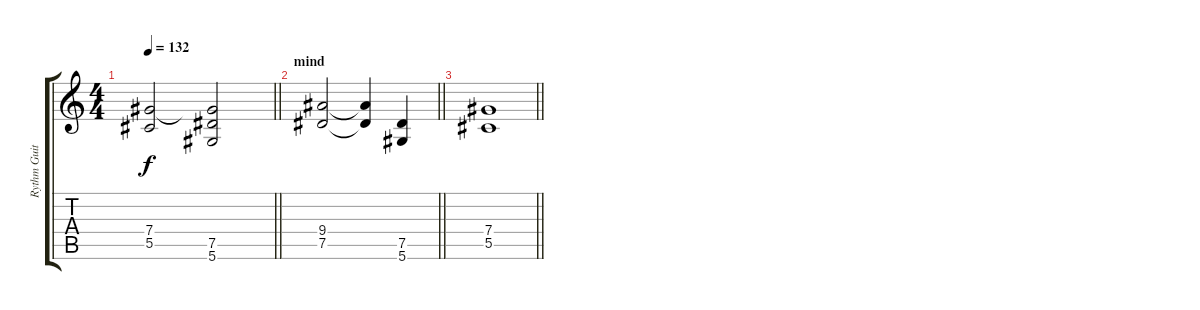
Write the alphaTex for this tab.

\track ("Rythm Guitar" "Rythm Guit") {instrument distortionguitar}
\staff {score tabs}
\tuning (Eb4 Bb3 Gb3 Db3 Ab2 Eb2) {hide}
\ts (4 4)
\tempo 132
\clef g2
\barLineRight lightlight
\ks c
(7.4 5.5).2{dy f} (7.4{t} 7.5 5.6).2 |
\section ("" "mind ")
\barLineRight lightlight
(9.4 7.5).2 (9.4{t} 7.5{t}).4 (7.5 5.6).4 |
\section ("" "")
\barLineRight lightlight
(7.4 5.5).1
